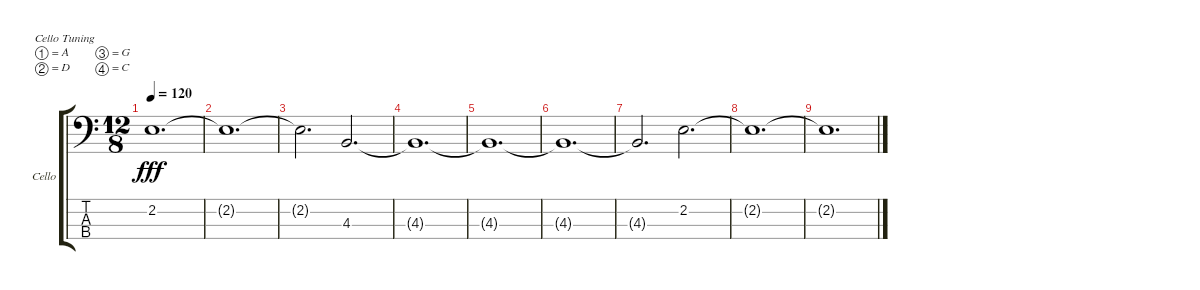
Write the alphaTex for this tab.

\defaultSystemsLayout 4
\bracketExtendMode groupsimilarinstruments
\firstSystemTrackNameOrientation horizontal
\otherSystemsTrackNameOrientation horizontal
\track ("Cello" "Cello") {instrument cello}
\staff {score tabs}
\tuning (A3 D3 G2 C2)
\ts (12 8)
\tempo 120
\clef f4
\ks c
2.2.1{d dy fff} |
2.2{t}.1{d} |
2.2{t}.2{d} 4.3.2{d} |
4.3{t}.1{d} |
4.3{t}.1{d} |
4.3{t}.1{d} |
4.3{t}.2{d} 2.2.2{d} |
2.2{t}.1{d} |
2.2{t}.1{d}
